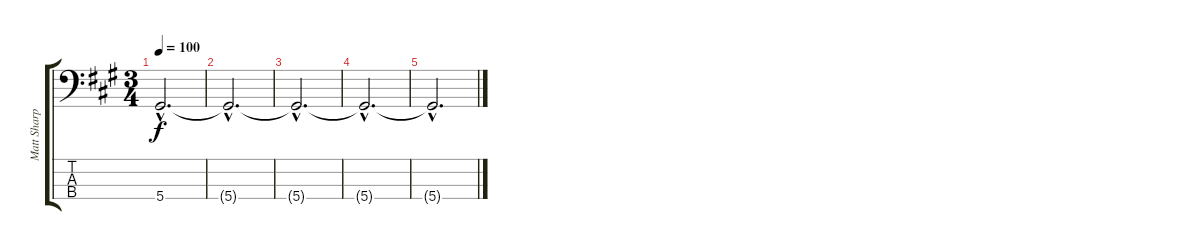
\track ("Matt Sharp" "Matt Sharp") {instrument electricbasspick}
\staff {score tabs}
\tuning (Gb2 Db2 Ab1 Eb1) {hide}
\ts (3 4)
\tempo 100
\clef f4
\ks a
5.4{hac t}.2{d dy f} |
5.4{hac t}.2{d} |
5.4{hac t}.2{d} |
5.4{hac t}.2{d} |
5.4{hac t}.2{d}
